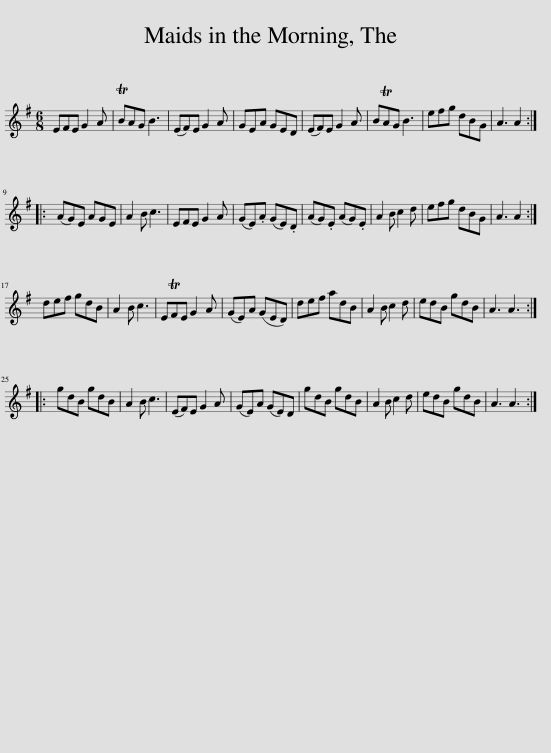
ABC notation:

X:1
L:1/8
M:6/8
I:linebreak $
K:G
V:1 treble
V:1
 EFE G2 A | TBAG B3 | (EF)E G2 A | GEA GED | (EF)E G2 A | %5
 BTAG B3 | efg dBG | A3 A2 ::$ (AG)E AGE | A2 B c3 | %10
 EFE G2 A | (GE).A (GE).D | (AG).E (AG).E | A2 B c2 d | efg dBG | %15
 A3 A2 :|$ def gdB | A2 B c3 | ETFE G2 A | (GE)A (GED) | %20
 def adB | A2 B c2 d | edB gdB | A3 A3 ::$ gdB gdB | %25
 A2 B c3 | (EF)E G2 A | (GE)A (GE)D | gdB gdB | A2 B c2 d | %30
 edB gdB | A3 A3 :| %32
